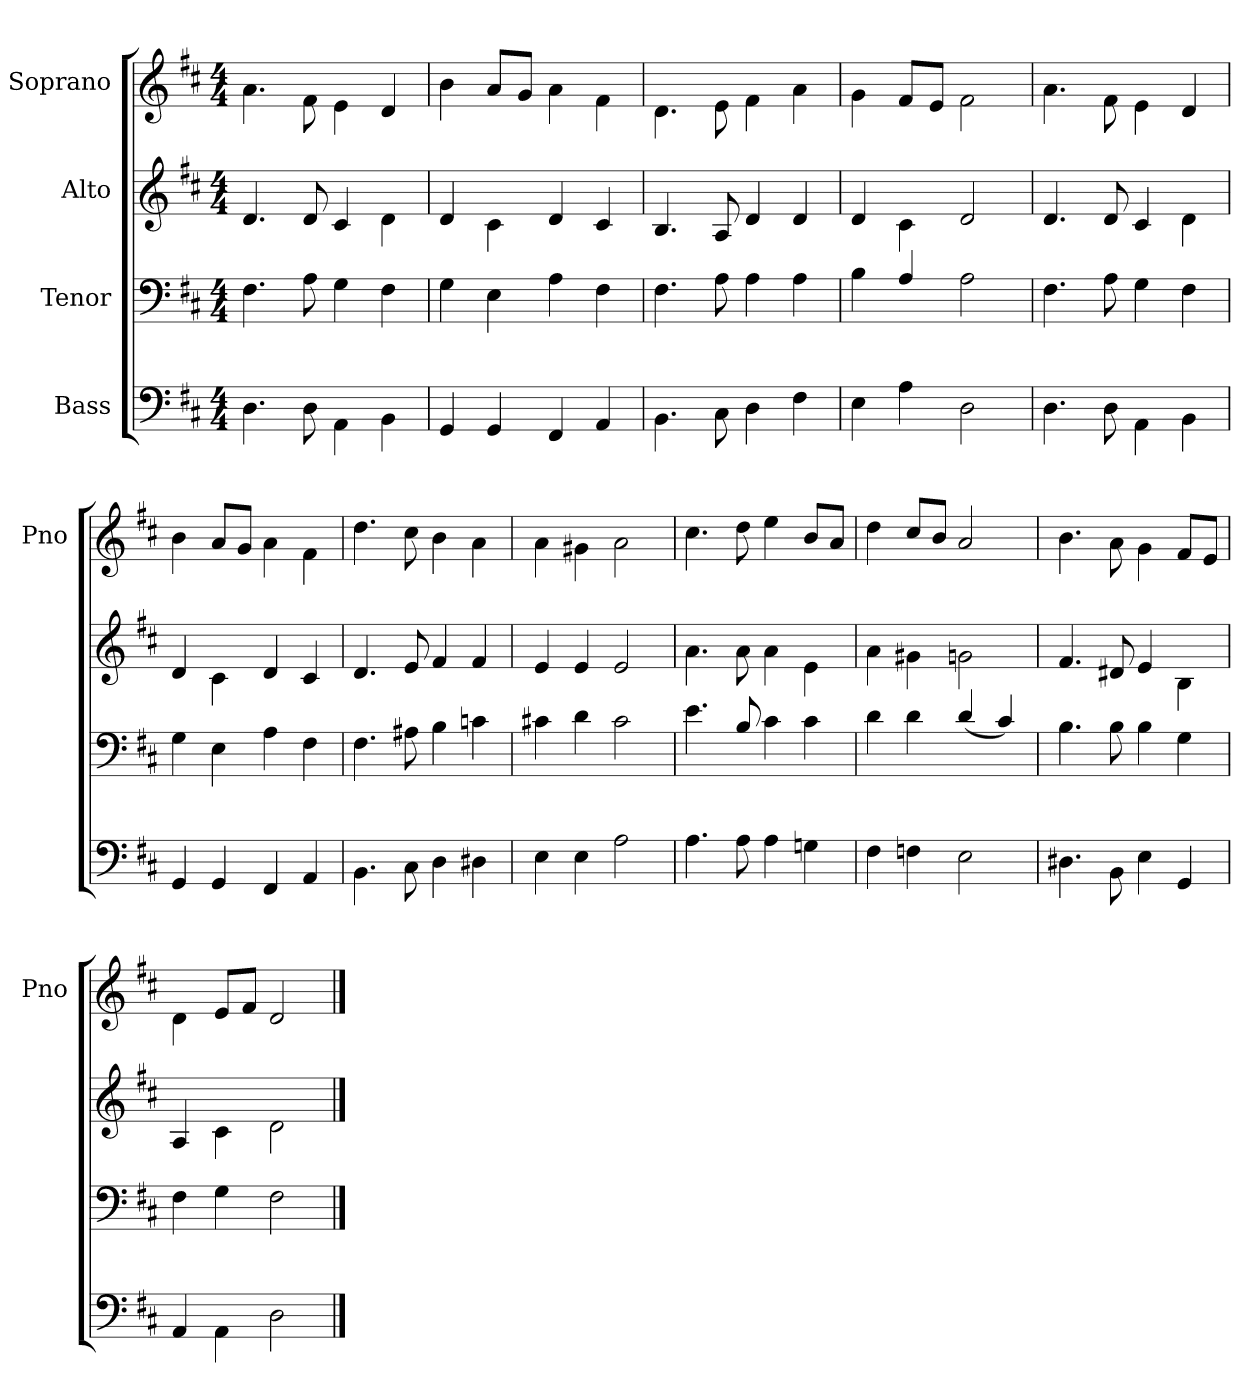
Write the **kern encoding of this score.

**kern	**kern	**kern	**kern
*part4	*part3	*part2	*part1
*staff4	*staff3	*staff2	*staff1
*I"Bass	*I"Tenor	*I"Alto	*I"Soprano
*	*	*	*I'Pno
*clefF4	*clefF4	*clefG2	*clefG2
*k[f#c#]	*k[f#c#]	*k[f#c#]	*k[f#c#]
*D:	*D:	*D:	*D:
*M4/4	*M4/4	*M4/4	*M4/4
=	=	=	=
4.D\	4.F#\	4.d/	4.a\
8D\	8A\	8d/	8f#\
4AA\	4G\	4c#/	4e\
4BB\	4F#\	4d\	4d/
=	=	=	=
4GG/	4G\	4d/	4b\
4GG/	4E\	4c#\	8a/L
.	.	.	8g/J
4FF#/	4A\	4d/	4a\
4AA/	4F#\	4c#/	4f#\
=	=	=	=
4.BB\	4.F#\	4.B/	4.d\
8C#\	8A\	8A/	8e\
4D\	4A\	4d/	4f#\
4F#\	4A\	4d/	4a\
=	=	=	=
4E\	4B\	4d/	4g\
4A\	4A/	4c#\	8f#/L
.	.	.	8e/J
2D\	2A\	2d/	2f#\
=	=	=	=
4.D\	4.F#\	4.d/	4.a\
8D\	8A\	8d/	8f#\
4AA\	4G\	4c#/	4e\
4BB\	4F#\	4d\	4d/
=	=	=	=
4GG/	4G\	4d/	4b\
4GG/	4E\	4c#\	8a/L
.	.	.	8g/J
4FF#/	4A\	4d/	4a\
4AA/	4F#\	4c#/	4f#\
=	=	=	=
4.BB\	4.F#\	4.d/	4.dd\
8C#\	8A#X\	8e/	8cc#\
4D\	4B\	4f#/	4b\
4D#X\	4cn\	4f#/	4a\
=	=	=	=
4E\	4c#X\	4e/	4a\
4E\	4d\	4e/	4g#X\
2A\	2c#\	2e/	2a\
=	=	=	=
4.A\	4.e\	4.a\	4.cc#\
8A\	8B/	8a\	8dd\
4A\	4c#\	4a\	4ee\
4Gn\	4c#\	4e\	8b/L
.	.	.	8a/J
=	=	=	=
4F#\	4d\	4a\	4dd\
4Fn\	4d\	4g#X\	8cc#/L
.	.	.	8b/J
2E\	(>4d/	2gn\	2a/
.	4c#/)	.	.
=	=	=	=
4.D#X\	4.B\	4.f#/	4.b\
8BB\	8B\	8d#X/	8a\
4E\	4B\	4e/	4g\
4GG/	4G\	4B\	8f#/L
.	.	.	8e/J
=	=	=	=
4AA/	4F#\	4A/	4d\
4AA\	4G\	4c#\	8e/L
.	.	.	8f#/J
2D\	2F#\	2d\	2d/
==	==	==	==
*-	*-	*-	*-
